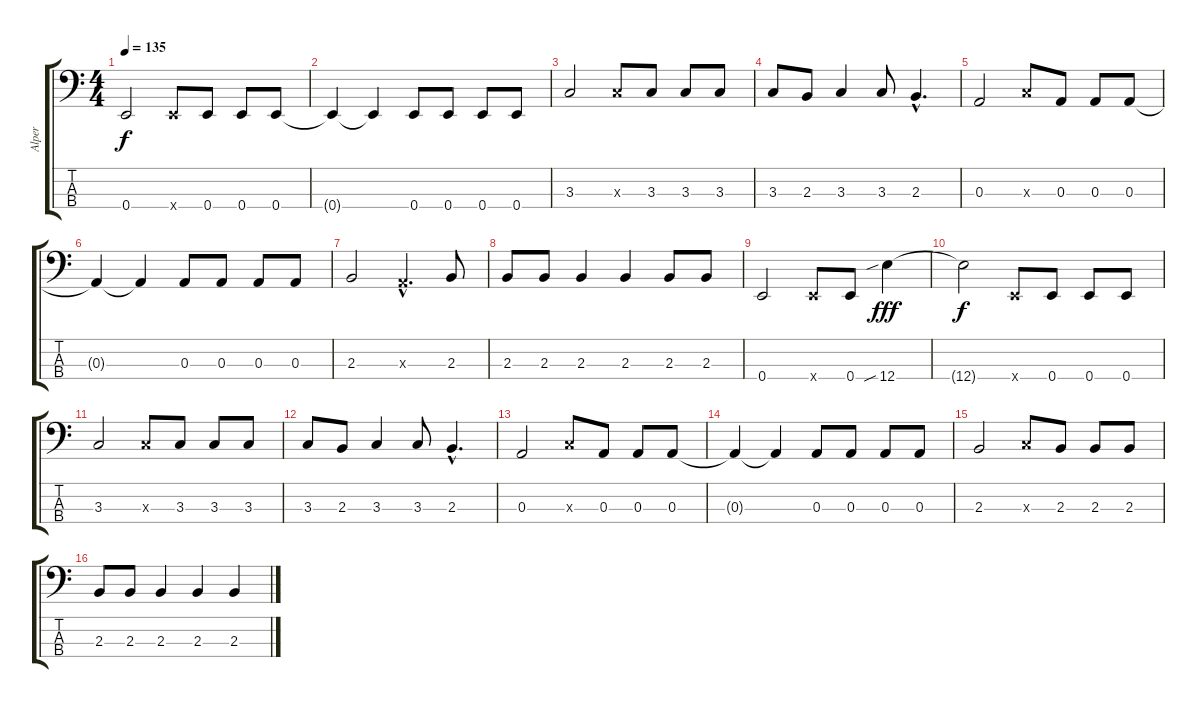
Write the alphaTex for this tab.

\track ("Alper" "Alper") {instrument electricbassfinger}
\staff {score tabs}
\tuning (G2 D2 A1 E1) {hide}
\ts (4 4)
\tempo 135
\clef f4
\ks c
0.4.2{dy f} 0.4{x}.8 0.4.8 0.4.8 0.4.8 |
0.4{t}.4 0.4{t}.4 0.4.8 0.4.8 0.4.8 0.4.8 |
3.3.2 3.3{x}.8 3.3.8 3.3.8 3.3.8 |
3.3.8 2.3.8 3.3.4 3.3.8 2.3{hac}.4{d} |
0.3.2 3.3{x}.8 0.3.8 0.3.8 0.3.8 |
0.3{t}.4 0.3{t}.4 0.3.8 0.3.8 0.3.8 0.3.8 |
2.3.2 0.3{hac x}.4{d} 2.3.8 |
2.3.8 2.3.8 2.3.4 2.3.4 2.3.8 2.3.8 |
0.4.2 0.4{x}.8 0.4.8 12.4{sib}.4{dy fff} |
12.4{t}.2{dy f} 0.4{x}.8 0.4.8 0.4.8 0.4.8 |
3.3.2 3.3{x}.8 3.3.8 3.3.8 3.3.8 |
3.3.8 2.3.8 3.3.4 3.3.8 2.3{hac}.4{d} |
0.3.2 3.3{x}.8 0.3.8 0.3.8 0.3.8 |
0.3{t}.4 0.3{t}.4 0.3.8 0.3.8 0.3.8 0.3.8 |
2.3.2 3.3{x}.8 2.3.8 2.3.8 2.3.8 |
2.3.8 2.3.8 2.3.4 2.3.4 2.3.4
